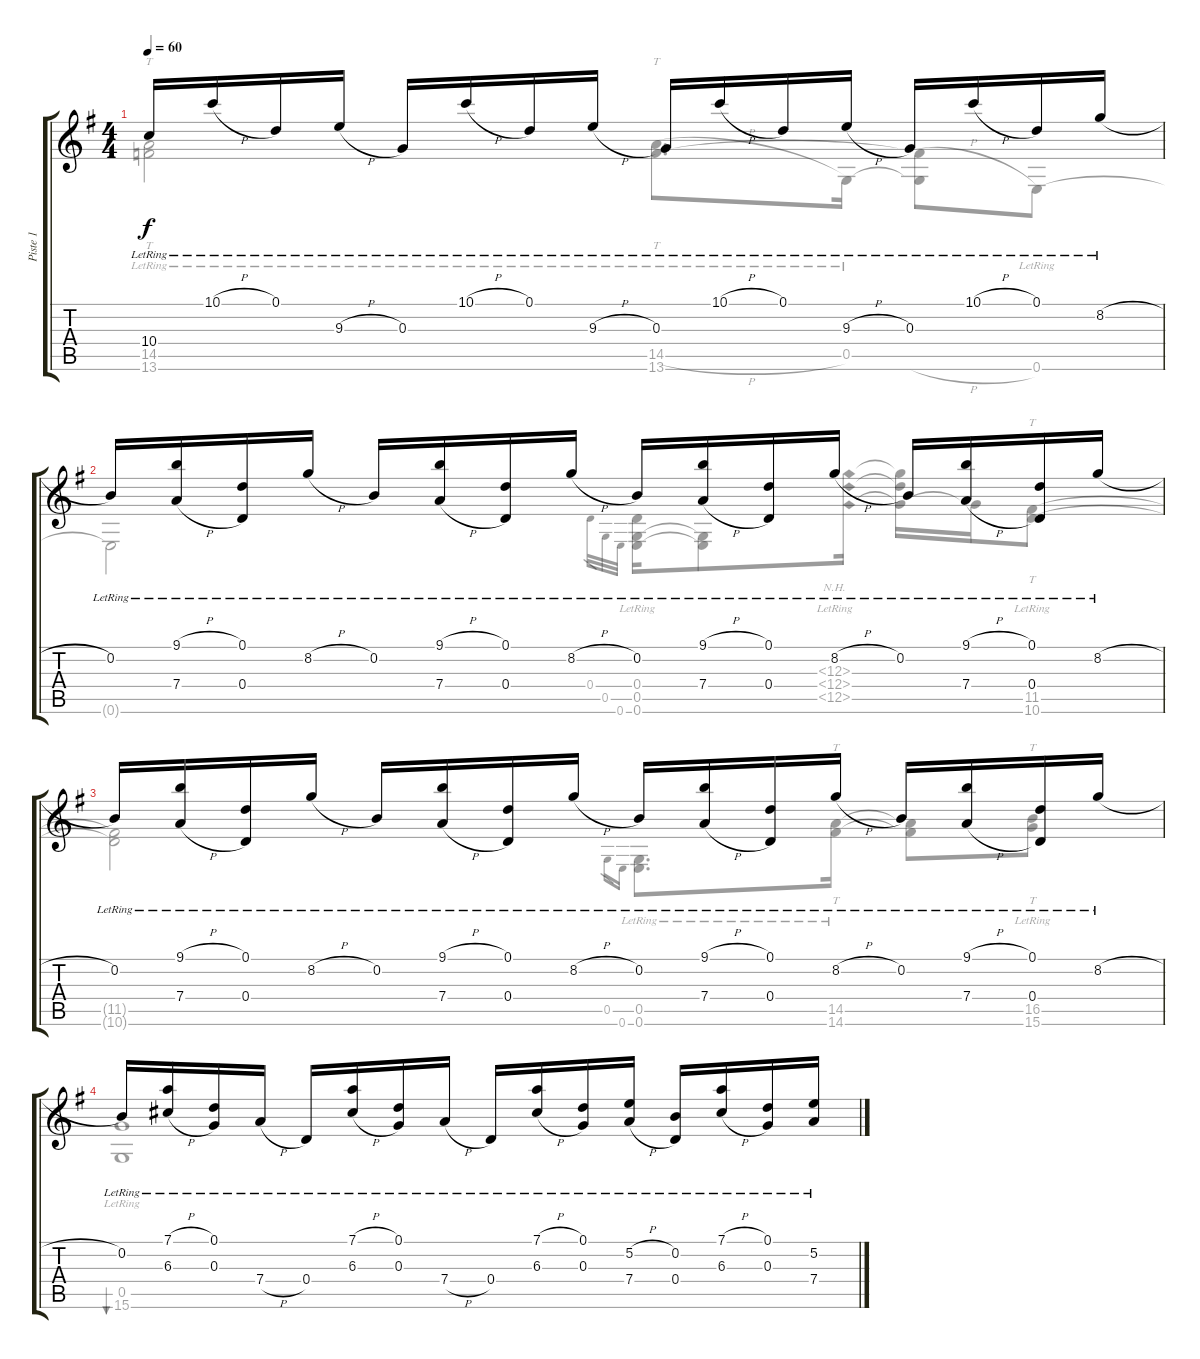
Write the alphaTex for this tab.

\track ("Piste 1" "Piste 1") {instrument acousticguitarsteel}
\staff {score tabs}
\tuning (D4 B3 G3 D3 G2 E2) {hide}
\voice
\ts (4 4)
\tempo 60
\clef g2
\ks g
10.4{lr}.16{dy f} 10.1{h lr}.16 0.1{lr}.16 9.3{h lr}.16 0.3{lr}.16 10.1{h lr}.16 0.1{lr}.16 9.3{h lr}.16 0.3{lr}.16 10.1{h lr}.16 0.1{lr}.16 9.3{h lr}.16 0.3{lr}.16 10.1{h lr}.16 0.1{lr}.16 8.2{h lr}.16 |
0.2{lr}.16 (9.1{h lr} 7.4{h lr}).16 (0.1{lr} 0.4{lr}).16 8.2{h lr}.16 0.2{lr}.16 (9.1{h lr} 7.4{h lr}).16 (0.1{lr} 0.4{lr}).16 8.2{h lr}.16 0.2{lr}.16 (9.1{h lr} 7.4{h lr}).16 (0.1{lr} 0.4{lr}).16 8.2{h lr}.16 0.2{lr}.16 (9.1{h lr} 7.4{h lr}).16 (0.1{lr} 0.4{lr}).16 8.2{h lr}.16 |
0.2{lr}.16 (9.1{h lr} 7.4{h lr}).16 (0.1{lr} 0.4{lr}).16 8.2{h lr}.16 0.2{lr}.16 (9.1{h lr} 7.4{h lr}).16 (0.1{lr} 0.4{lr}).16 8.2{h lr}.16 0.2{lr}.16 (9.1{h lr} 7.4{h lr}).16 (0.1{lr} 0.4{lr}).16 8.2{h lr}.16 0.2{lr}.16 (9.1{h lr} 7.4{h lr}).16 (0.1{lr} 0.4{lr}).16 8.2{h lr}.16 |
0.2{lr}.16 (7.1{h lr} 6.3{h lr}).16 (0.1{lr} 0.3{lr}).16 7.4{h lr}.16 0.4{lr}.16 (7.1{h lr} 6.3{h lr}).16 (0.1{lr} 0.3{lr}).16 7.4{h lr}.16 0.4{lr}.16 (7.1{h lr} 6.3{h lr}).16 (0.1{lr} 0.3{lr}).16 (5.2{h lr} 7.4{h lr}).16 (0.2{lr} 0.4{lr}).16 (7.1{h lr} 6.3{h lr}).16 (0.1{lr} 0.3{lr}).16 (5.2{h lr} 7.4{h lr}).16
\voice
\clef g2
\ottava regular
\simile none
\ks g
(14.5{lr} 13.6{lr}).2{tt dy f} (14.5{h lr} 13.6{lr}).8{tt d} 0.5{lr}.16 (0.5{t} 13.6{h t}).8 0.6{lr}.8 |
0.6{t}.2 0.4.32{gr} 0.5.32{gr} 0.6.32{gr} (0.4{lr} 0.5{lr} 0.6{lr}).16 (0.5{t} 0.6{t}).8 (12.3{nh lr} 12.4{nh lr} 12.5{nh lr}).16 (12.3{t} 12.4{t} 12.5{t}).16 12.5{t}.16 (11.5{lr} 10.6{lr}).8{tt} |
(11.5{t} 10.6{t}).2 0.5.16{gr} 0.6.16{gr} (0.5{lr} 0.6{lr}).8{d} (14.5{lr} 14.6{lr}).16{tt} (14.5{t} 14.6{t}).8 (16.5{lr} 15.6{lr}).8{tt} |
(0.5{lr} 15.6{lr}).1{bu 60}
